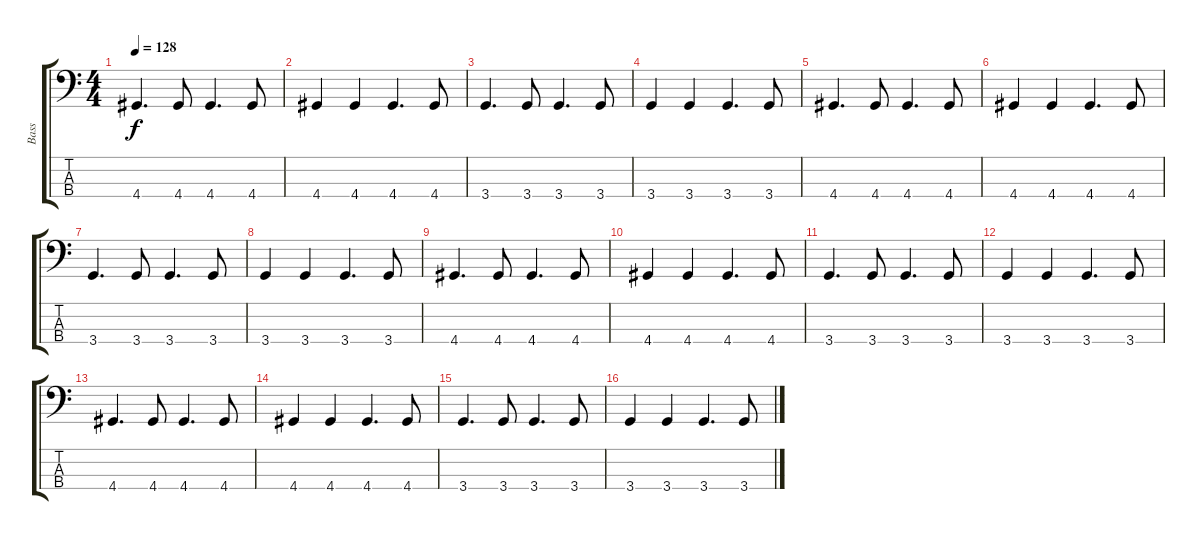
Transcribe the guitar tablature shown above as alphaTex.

\track ("Bass" "Bass") {instrument electricbassfinger}
\staff {score tabs}
\tuning (G2 D2 A1 E1) {hide}
\ts (4 4)
\tempo 128
\clef f4
\ks c
4.4.4{d dy f} 4.4.8 4.4.4{d} 4.4.8 |
4.4.4 4.4.4 4.4.4{d} 4.4.8 |
3.4.4{d} 3.4.8 3.4.4{d} 3.4.8 |
3.4.4 3.4.4 3.4.4{d} 3.4.8 |
4.4.4{d} 4.4.8 4.4.4{d} 4.4.8 |
4.4.4 4.4.4 4.4.4{d} 4.4.8 |
3.4.4{d} 3.4.8 3.4.4{d} 3.4.8 |
3.4.4 3.4.4 3.4.4{d} 3.4.8 |
4.4.4{d} 4.4.8 4.4.4{d} 4.4.8 |
4.4.4 4.4.4 4.4.4{d} 4.4.8 |
3.4.4{d} 3.4.8 3.4.4{d} 3.4.8 |
3.4.4 3.4.4 3.4.4{d} 3.4.8 |
4.4.4{d} 4.4.8 4.4.4{d} 4.4.8 |
4.4.4 4.4.4 4.4.4{d} 4.4.8 |
3.4.4{d} 3.4.8 3.4.4{d} 3.4.8 |
3.4.4 3.4.4 3.4.4{d} 3.4.8
